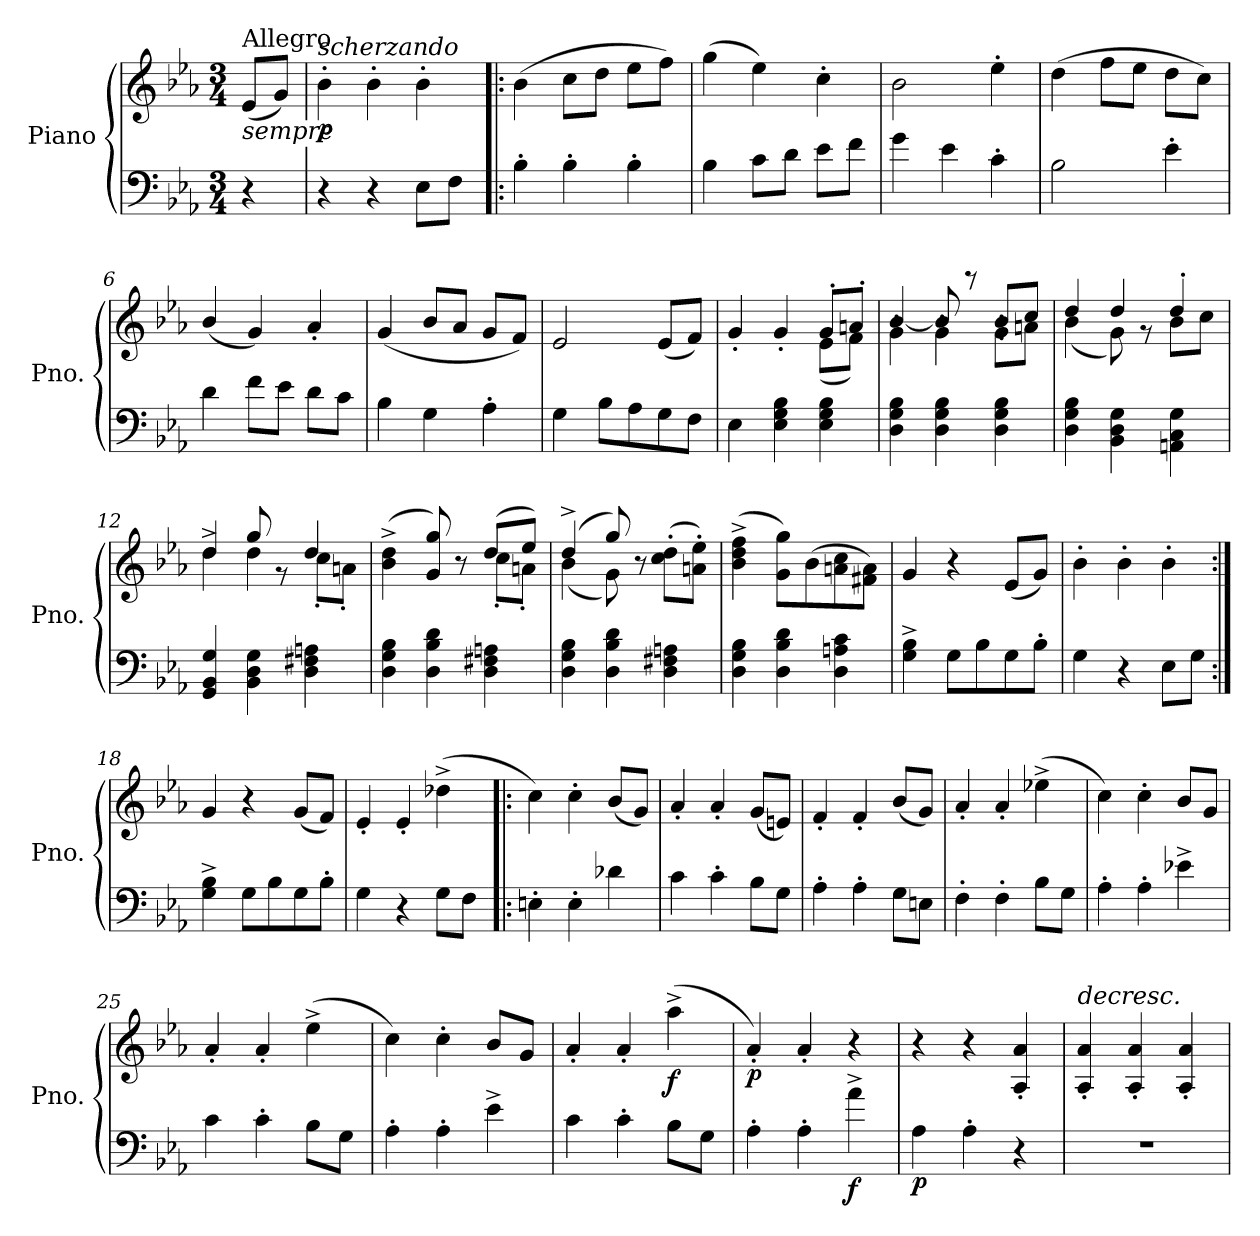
**kern	**kern	**dynam
*part1	*part1	*part1
*staff2	*staff1	*staff1/2
*I"Piano	*	*
*I'Pno.	*	*
*clefF4	*clefG2	*
*k[b-e-a-]	*k[b-e-a-]	*
*M3/4	*M3/4	*
*MM120	*MM120	*
=	=	=
!	!LO:TX:a:t=Allegro	!
!	!LO:TX:b:i:t=sempre	!
4r	(<8e-/L	.
.	8g/J)	.
=1	=1	=1
!	!LO:TX:a:i:t=scherzando	!
!	!	!LO:DY:b
4r	4b-'\	p
4r	4b-'\	.
8E-\L	4b-'\	.
8F\J	.	.
=2!|:	=2!|:	=2!|:
4B-'\	(>4b-\	.
4B-'\	8cc\L	.
.	8dd\J	.
4B-'\	8ee-\L	.
.	8ff\J)	.
=3	=3	=3
4B-\	(>4gg\	.
8c\L	4ee-\)	.
8d\J	.	.
8e-\L	4cc'\	.
8f\J	.	.
=4	=4	=4
4g\	2b-\	.
4e-\	.	.
4c'\	4ee-'\	.
=5	=5	=5
2B-\	(>4dd\	.
.	8ff\L	.
.	8ee-\J	.
4e-'\	8dd\L	.
.	8cc\J)	.
=6	=6	=6
4d\	(<4b-/	.
8f\L	4g/)	.
8e-\J	.	.
8d\L	4a-'/	.
8c\J	.	.
=7	=7	=7
4B-\	(<4g/	.
4G\	8b-/L	.
.	8a-/J	.
4A-'\	8g/L	.
.	8f/J)	.
!!LO:LB:g=z
=8	=8	=8
4G\	2e-/	.
8B-\L	.	.
8A-\	.	.
8G\	(<8e-/L	.
8F\J	8f/J)	.
=9	=9	=9
*	*^	*
4E-\	4g'/	2ryy	.
4E-\ 4G\ 4B-\	4g'/	.	.
4E-\ 4G\ 4B-\	8g'/L	(<8e-\L	.
.	8an'/J	8f\J)	.
=10	=10	=10	=10
4D\ 4G\ 4B-\	4g'\	[4b-/	.
4D\ 4G\ 4B-\	4g'\	8b-/]	.
.	.	8rccc	.
4D\ 4G\ 4B-\	8g'\L	8b-'/L	.
.	8an'\J	8cc'/J	.
=11	=11	=11	=11
4D\ 4G\ 4B-\	4dd/	(<4b-\	.
4BB-\ 4D\ 4G\	4dd/	8g\)	.
.	.	8r	.
4AAn\ 4C\ 4G\	4dd'/	8b-\L	.
.	.	8cc\J	.
=12	=12	=12	=12
4GG/ 4BB-/ 4G/	4dd^\	4dd/	.
4BB-\ 4D\ 4G\	4dd\	8gg/	.
.	.	8r	.
4D\ 4F#X\ 4An\	4dd/	8cc'\L	.
.	.	8an'\J	.
=13	=13	=13	=13
4D\ 4G\ 4B-\	(>4b-\^ 4dd\^	2ryy	.
4D\ 4B-\ 4d\	8g/ 8gg/)	.	.
.	8r	.	.
4D\ 4F#X\ 4An\	(>8dd/L	8cc'\L	.
.	8ee-/J)	8an'\J	.
=14	=14	=14	=14
4D\ 4G\ 4B-\	(>4dd^/	(<4b-\	.
4D\ 4B-\ 4d\	8gg/)	8g\)	.
.	8r	4.ryy	.
4D\ 4F#X\ 4An\	(<8cc\' 8dd\'L	.	.
.	8an\' 8ee-\'J)	.	.
*	*v	*v	*
!!LO:LB:g=z
=15	=15	=15
4D\ 4G\ 4B-\	(>4b-\^ 4dd\^ 4ff\^	.
4D\ 4B-\ 4d\	8g\ 8gg\L)	.
.	(>8b-\	.
4D\ 4An\ 4c\	8an\ 8cc\	.
.	8f#X\ 8a\J)	.
=16	=16	=16
4G\^ 4B-\^	4g/	.
8G\L	4r	.
8B-\	.	.
8G\	(<8e-/L	.
8B-'\J	8g/J)	.
=17	=17	=17
4G\	4b-'\	.
4r	4b-'\	.
8E-\L	4b-'\	.
8G\J	.	.
=18:|!	=18:|!	=18:|!
4G\^ 4B-\^	4g/	.
8G\L	4r	.
8B-\	.	.
8G\	(<8g/L	.
8B-'\J	8f/J)	.
=19	=19	=19
4G\	4e-'/	.
4r	4e-'/	.
8G\L	(>4dd-X^\	.
8F\J	.	.
=20!|:	=20!|:	=20!|:
4En'\	4cc\)	.
4E'\	4cc'\	.
4d-X\	(<8b-/L	.
.	8g/J)	.
=21	=21	=21
4c\	4a-'/	.
4c'\	4a-'/	.
8B-\L	(<8g/L	.
8G\J	8en/J)	.
=22	=22	=22
4A-'\	4f'/	.
4A-'\	4f'/	.
8G\L	(<8b-/L	.
8En\J	8g/J)	.
!!LO:LB:g=z
=23	=23	=23
4F'\	4a-'/	.
4F'\	4a-'/	.
8B-\L	(>4ee-X^\	.
8G\J	.	.
=24	=24	=24
4A-'\	4cc\)	.
4A-'\	4cc'\	.
4e-X^\	8b-/L	.
.	8g/J	.
=25	=25	=25
4c\	4a-'/	.
4c'\	4a-'/	.
8B-\L	(>4ee-^\	.
8G\J	.	.
=26	=26	=26
4A-'\	4cc\)	.
4A-'\	4cc'\	.
4e-^\	8b-/L	.
.	8g/J	.
=27	=27	=27
4c\	4a-'/	.
4c'\	4a-'/	.
!	!	!LO:DY:b
8B-\L	(>4aa-^\	f
8G\J	.	.
=28	=28	=28
!	!	!LO:DY:b
4A-'\	4a-'/)	p
4A-'\	4a-'/	.
!	!	!LO:DY:b=2
4a-^\	4r	f
=29	=29	=29
!	!	!LO:DY:b=2
4A-\	4r	p
4A-'\	4r	.
4r	4A-/' 4a-/'	.
=30	=30	=30
!	!LO:TX:a:i:t=decresc.	!
2.r	4A-/' 4a-/'	.
.	4A-/' 4a-/'	.
.	4A-/' 4a-/'	.
=	=	=
*-	*-	*-
